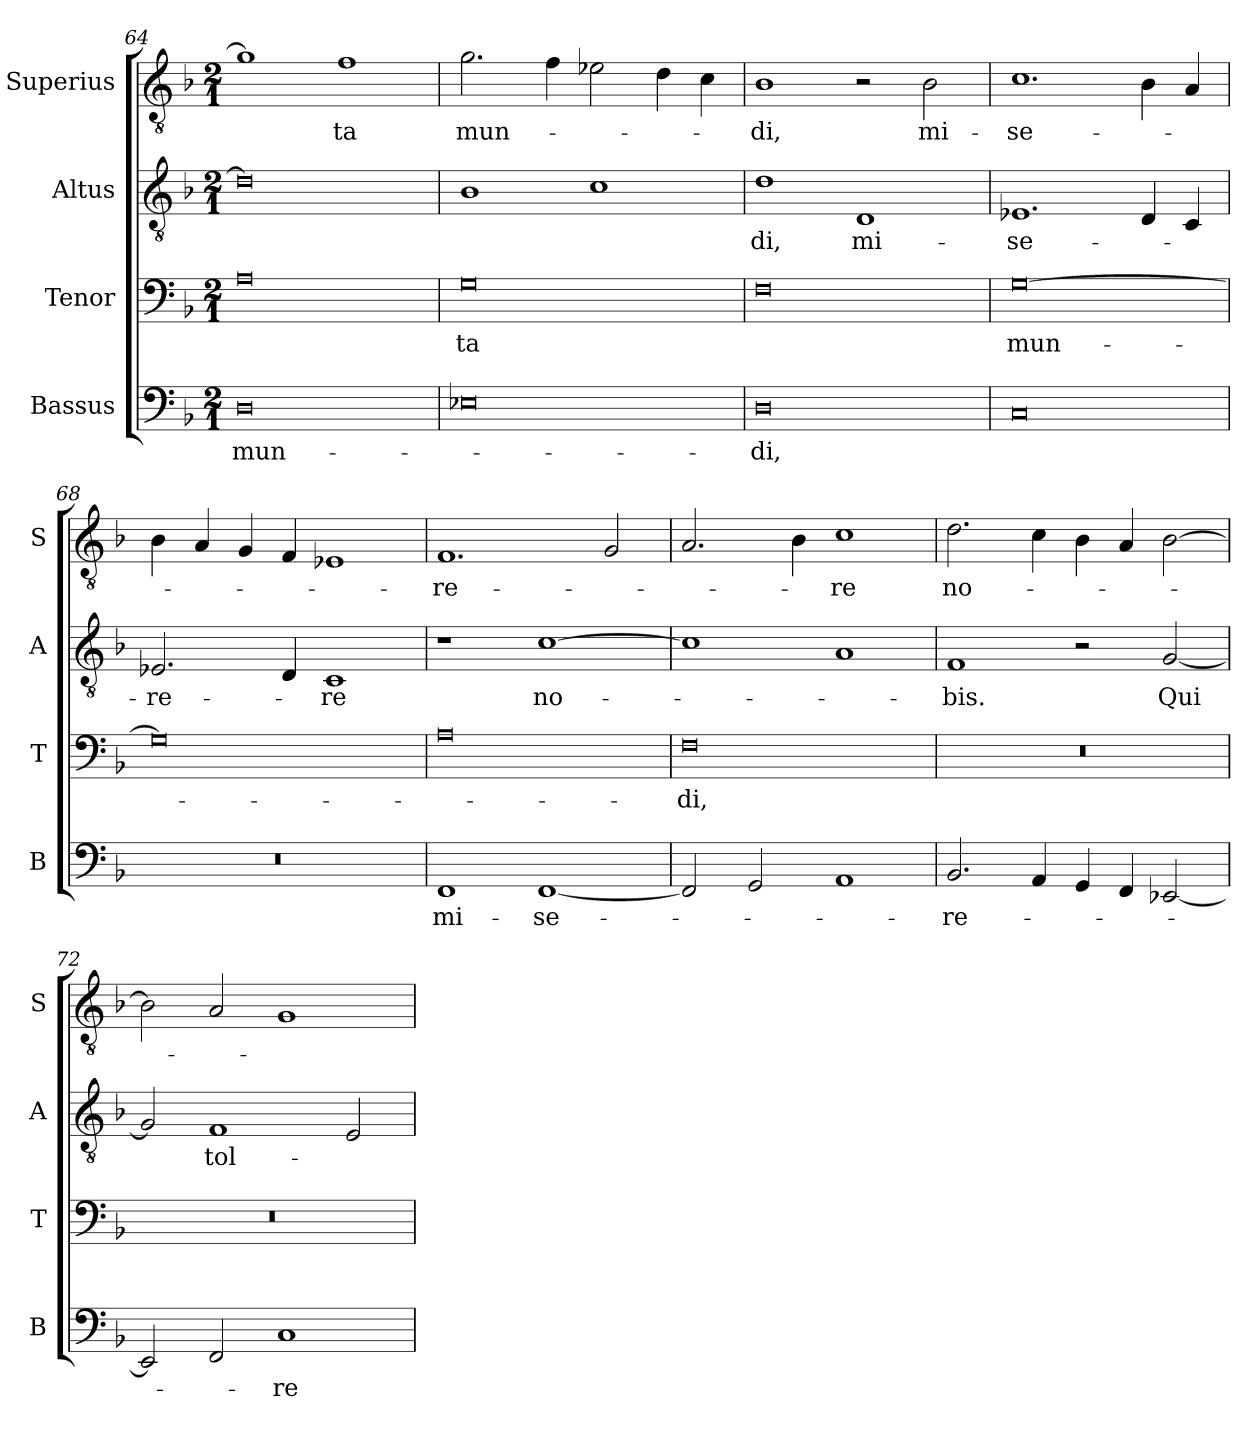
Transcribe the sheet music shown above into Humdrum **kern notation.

**kern	**text	**kern	**text	**kern	**text	**kern	**text
*part4	*part4	*part3	*part3	*part2	*part2	*part1	*part1
*staff4	*staff4	*staff3	*staff3	*staff2	*staff2	*staff1	*staff1
*I"Bassus	*	*I"Tenor	*	*I"Altus	*	*I"Superius	*
*I'B	*	*I'T	*	*I'A	*	*I'S	*
*clefF4	*	*clefF4	*	*clefGv2	*	*clefGv2	*
*k[b-]	*	*k[b-]	*	*k[b-]	*	*k[b-]	*
*d:	*	*d:	*	*d:	*	*d:	*
*M2/1	*	*M2/1	*	*M2/1	*	*M2/1	*
=64	=64	=64	=64	=64	=64	=64	=64
0D	mun-	0A	.	0d]	.	1g]	.
.	.	.	.	.	.	1f	-ta
=65	=65	=65	=65	=65	=65	=65	=65
0E-X	.	0G	-ta	1B-	.	2.g	mun-
.	.	.	.	.	.	4f	.
.	.	.	.	1c	.	2e-X	.
.	.	.	.	.	.	4d	.
.	.	.	.	.	.	4c	.
=66	=66	=66	=66	=66	=66	=66	=66
0D	-di,	0F	.	1d	-di,	1B-	-di,
.	.	.	.	1D	mi-	2r	.
.	.	.	.	.	.	2B-	mi-
=67	=67	=67	=67	=67	=67	=67	=67
0C	.	[0G	mun-	1.E-X	-se-	1.c	-se-
.	.	.	.	4D	.	4B-	.
.	.	.	.	4C	.	4A	.
=68	=68	=68	=68	=68	=68	=68	=68
0r	.	0G]	.	2.E-X	-re-	4B-	.
.	.	.	.	.	.	4A	.
.	.	.	.	.	.	4G	.
.	.	.	.	4D	.	4F	.
.	.	.	.	1C	-re	1E-X	.
=69	=69	=69	=69	=69	=69	=69	=69
1FF	mi-	0A	.	1r	.	1.F	-re-
[1FF	-se-	.	.	[1c	no-	.	.
.	.	.	.	.	.	2G	.
=70	=70	=70	=70	=70	=70	=70	=70
2FF]	.	0F	-di,	1c]	.	2.A	.
2GG	.	.	.	.	.	.	.
.	.	.	.	.	.	4B-	.
1AA	.	.	.	1A	.	1c	-re
=71	=71	=71	=71	=71	=71	=71	=71
2.BB-	-re-	0r	.	1F	-bis.	2.d	no-
4AA	.	.	.	.	.	4c	.
4GG	.	.	.	2r	.	4B-	.
4FF	.	.	.	.	.	4A	.
[2EE-X	.	.	.	[2G	Qui	[2B-	.
=72	=72	=72	=72	=72	=72	=72	=72
2EE-]	.	0r	.	2G]	.	2B-]	.
!	!	!	!	!	!LO:LY:i	!	!
2FF	.	.	.	1F	tol-	2A	.
1C	-re	.	.	.	.	1G	.
.	.	.	.	2E	.	.	.
=	=	=	=	=	=	=	=
*-	*-	*-	*-	*-	*-	*-	*-
